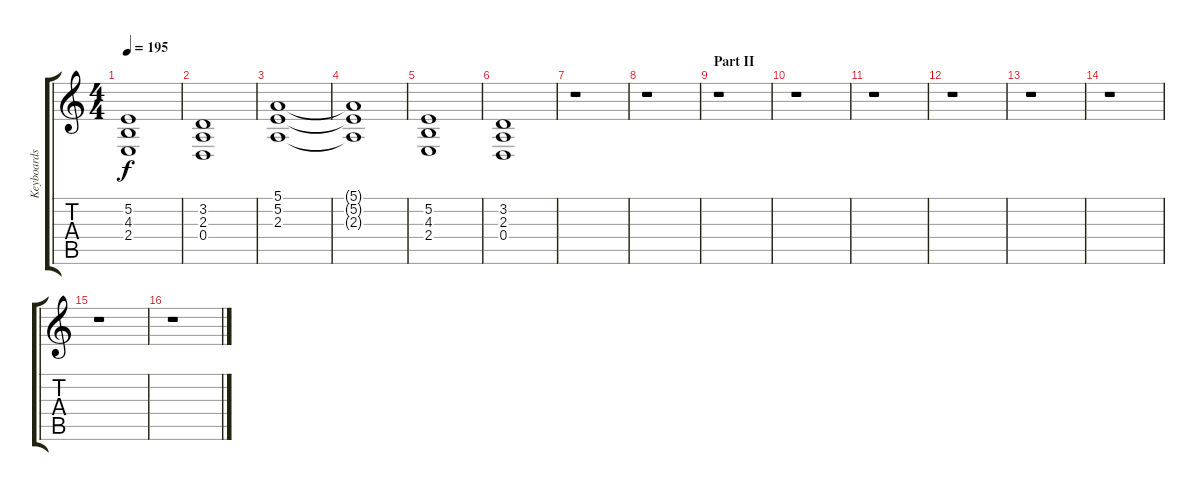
\track ("Keyboards" "Keyboards") {instrument choiraahs}
\staff {score tabs}
\tuning (E4 B3 G3 D3 A2 E2) {hide}
\ts (4 4)
\tempo 195
\clef g2
\ks c
(5.2 4.3 2.4).1{dy f} |
(3.2 2.3 0.4).1 |
(5.1 5.2 2.3).1 |
(5.1{t} 5.2{t} 2.3{t}).1 |
(5.2 4.3 2.4).1 |
(3.2 2.3 0.4).1 |
r.1 |
r.1 |
\section ("" "Part II")
r.1 |
r.1 |
r.1 |
r.1 |
r.1 |
r.1 |
r.1 |
r.1
